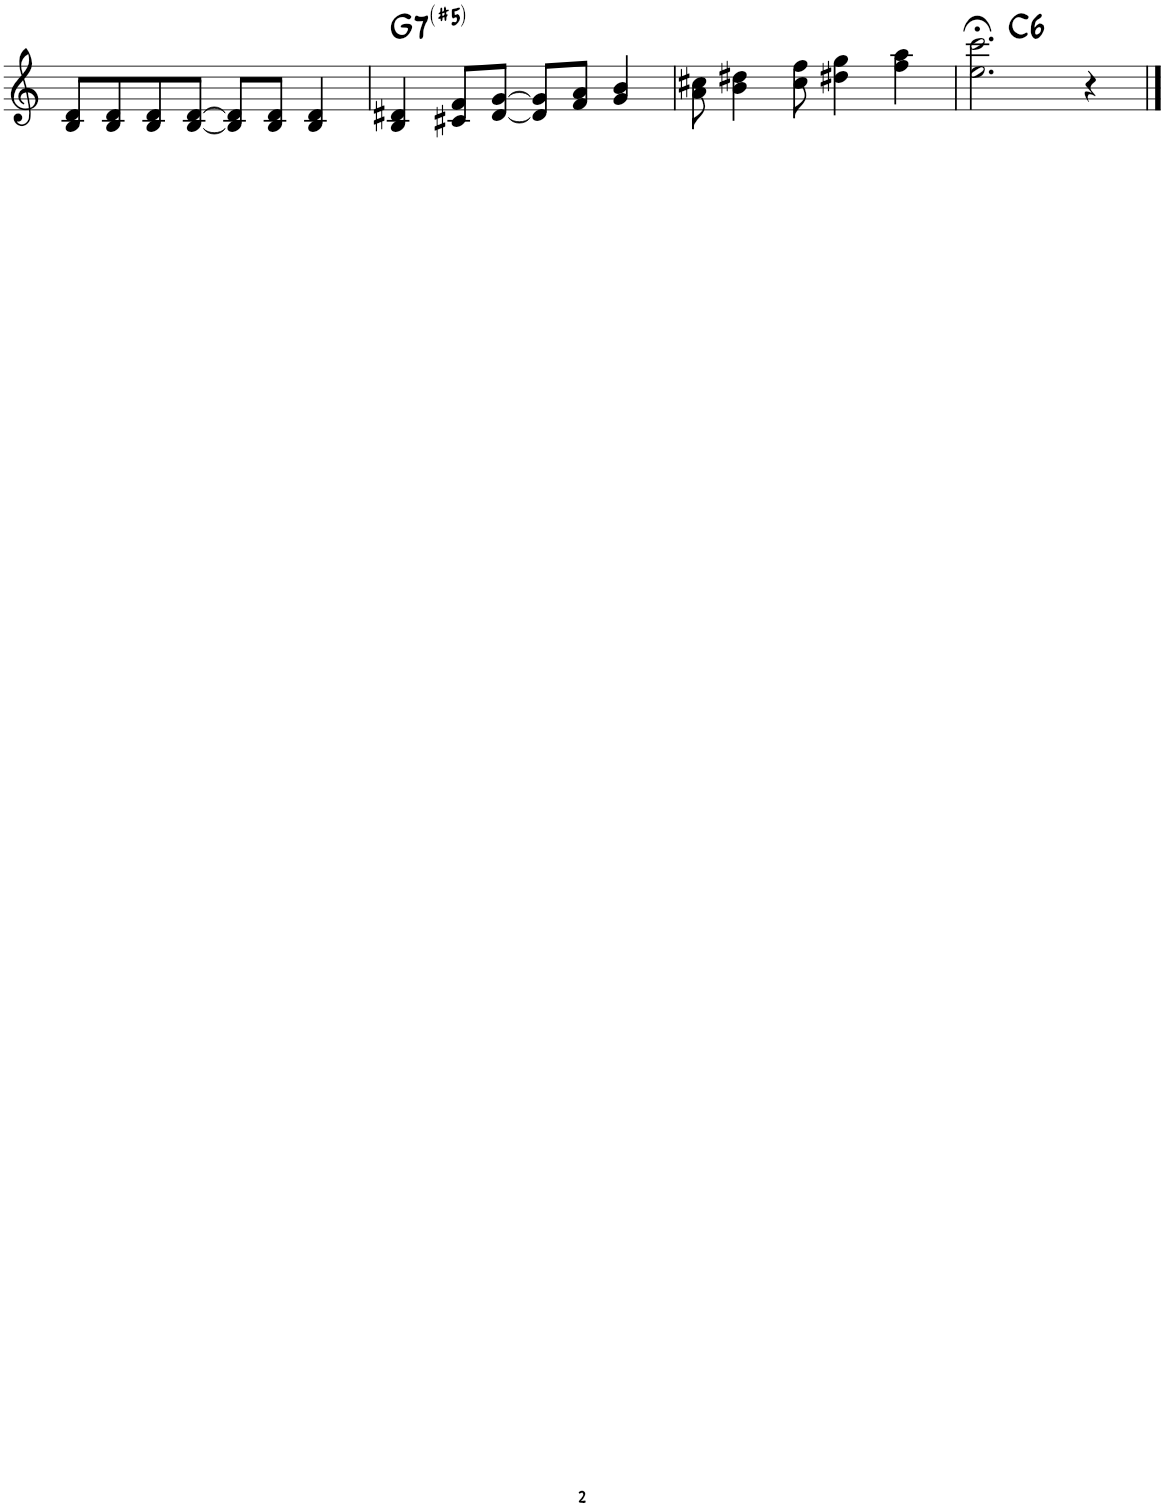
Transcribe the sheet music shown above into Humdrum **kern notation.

**kern	**harte
*part1	*part1
*staff1	*
*I"Piano	*
*I'Pno.	*
!!LO:PB:g=z
*clefG2	*
*k[]	*
*M4/4	*
=42	=42
8B/ 8d/L	.
8B/ 8d/	.
8B/ 8d/	.
[8B/ [8d/J	.
8B/] 8d/]L	.
8B/ 8d/J	.
4B/ 4d/	.
=43	=43
!	!LO:H:kt=7
4B/ 4d#X/	G:(3,#5,b7)
8c#X/ 8f/L	.
[8d#/ [8g/J	.
8d#/] 8g/]L	.
8f/ 8a/J	.
4g/ 4b/	.
=44	=44
8a\ 8cc#X\	.
4b\ 4dd#X\	.
8cc#\ 8ff\	.
4dd#X\ 4gg\	.
4ff\ 4aa\	.
=45	=45
!	!LO:H:kt=N.C.
*^	*
2.ee\;< 2.ccc\;<	4ryy	N
!	!	!LO:H:kt=6
.	2.ryy	C:maj6
4r	.	.
*v	*v	*
==	==
*-	*-
